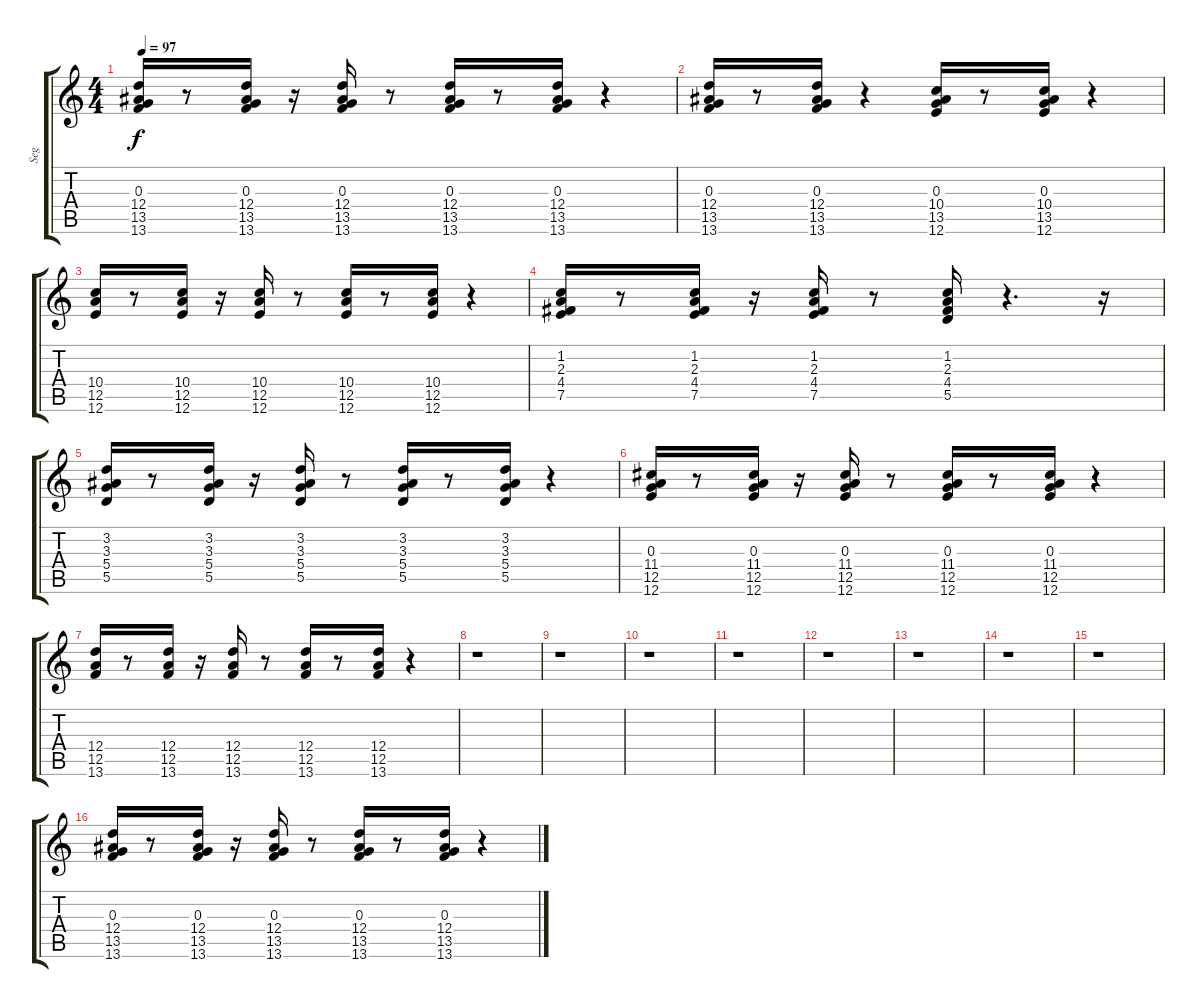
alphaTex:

\track ("Seg" "Seg") {instrument synthbass1}
\staff {score tabs}
\tuning (E4 B3 G3 D3 A2 E2) {hide}
\ts (4 4)
\tempo 97
\clef g2
\ks c
(0.3 12.4 13.5 13.6).16{dy f} r.8 (0.3 12.4 13.5 13.6).16 r.16 (0.3 12.4 13.5 13.6).16 r.8 (0.3 12.4 13.5 13.6).16 r.8 (0.3 12.4 13.5 13.6).16 r.4 |
(0.3 12.4 13.5 13.6).16 r.8 (0.3 12.4 13.5 13.6).16 r.4 (0.3 10.4 13.5 12.6).16 r.8 (0.3 10.4 13.5 12.6).16 r.4 |
(10.4 12.5 12.6).16 r.8 (10.4 12.5 12.6).16 r.16 (10.4 12.5 12.6).16 r.8 (10.4 12.5 12.6).16 r.8 (10.4 12.5 12.6).16 r.4 |
(1.2 2.3 4.4 7.5).16 r.8 (1.2 2.3 4.4 7.5).16 r.16 (1.2 2.3 4.4 7.5).16 r.8 (1.2 2.3 4.4 5.5).16 r.4{d} r.16 |
(3.2 3.3 5.4 5.5).16 r.8 (3.2 3.3 5.4 5.5).16 r.16 (3.2 3.3 5.4 5.5).16 r.8 (3.2 3.3 5.4 5.5).16 r.8 (3.2 3.3 5.4 5.5).16 r.4 |
(0.3 11.4 12.5 12.6).16 r.8 (0.3 11.4 12.5 12.6).16 r.16 (0.3 11.4 12.5 12.6).16 r.8 (0.3 11.4 12.5 12.6).16 r.8 (0.3 11.4 12.5 12.6).16 r.4 |
(12.4 12.5 13.6).16 r.8 (12.4 12.5 13.6).16 r.16 (12.4 12.5 13.6).16 r.8 (12.4 12.5 13.6).16 r.8 (12.4 12.5 13.6).16 r.4 |
r.1 |
r.1 |
r.1 |
r.1 |
r.1 |
r.1 |
r.1 |
r.1 |
(0.3 12.4 13.5 13.6).16 r.8 (0.3 12.4 13.5 13.6).16 r.16 (0.3 12.4 13.5 13.6).16 r.8 (0.3 12.4 13.5 13.6).16 r.8 (0.3 12.4 13.5 13.6).16 r.4
